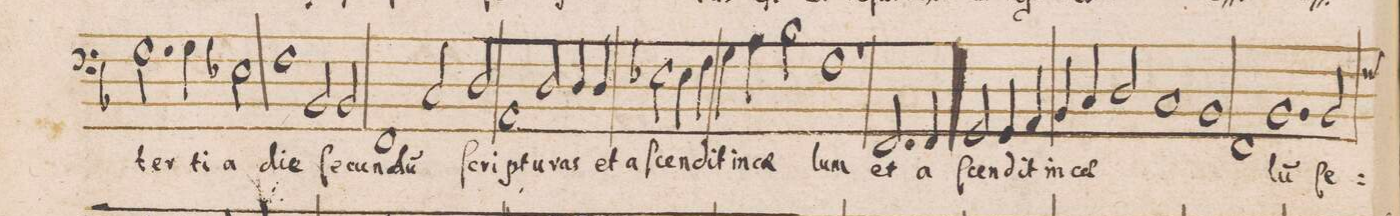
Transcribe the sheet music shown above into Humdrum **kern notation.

**kern	**text
*I"BASVS	*
*clefF4	*
*k[b-]	*
*met(c)	*
*M2/1	*
2.G\	ter-
4G\	-ti-
2E-X\	-a
=92	=92
1F	di-
2BB-/	-e
2BB-/	ſe-
=93	=93
1FF	-cun-
2C/	-du(m)
2D/	ſcri-
=94	=94
1AA	-ptu-
2D/	-ras
4D/	et
4D/	a-
=95	=95
2E-X\	-ſcen-
4E-\	-dit
4F\	in
4G\	coe-
4A\	.
2B-\	.
=96	=96
1F	-lum
1r	.
=97	=97
2.FF/	et
4FF/	a-
2GG/	-ſcen-
4GG/	-dit
4AA/	in
=98	=98
4BB-/	coe-
4C/	.
2D/	.
1C	.
=99	=99
1BB-	.
1FF	.
=100	=100
1.BB-	-lu(m)
*custos:F	*
2BB-/	ſe-
=101	=101
*-	*-
